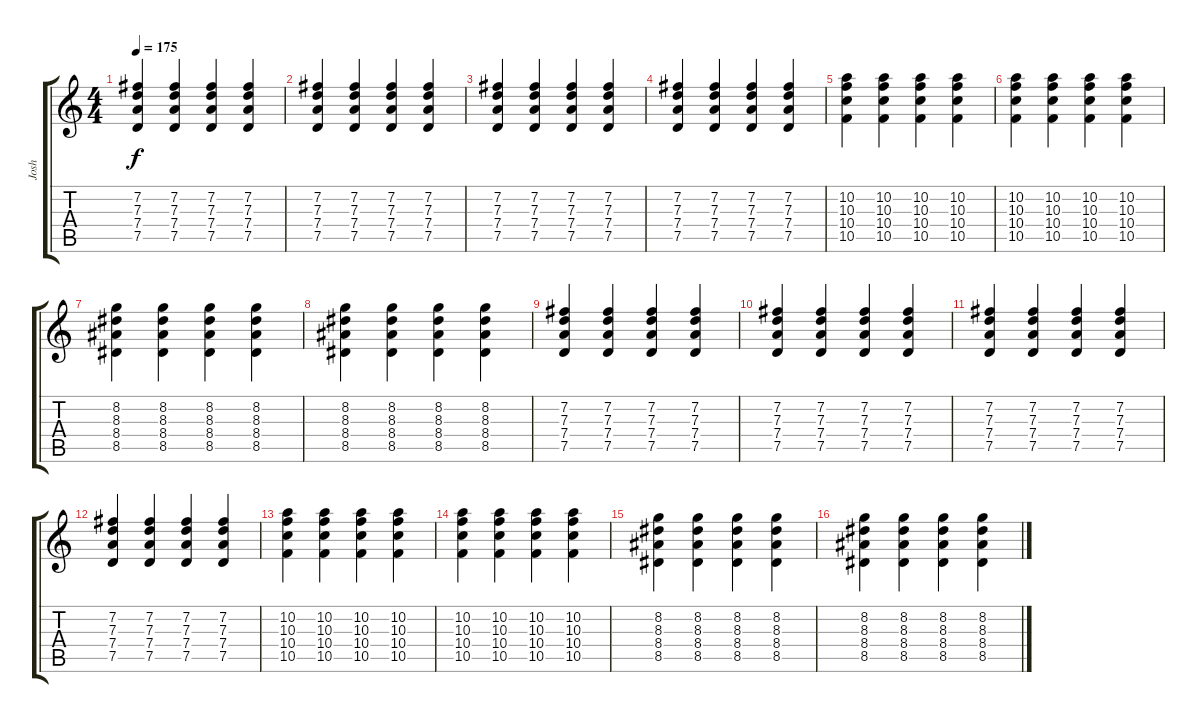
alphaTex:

\track ("Josh" "Josh") {instrument overdrivenguitar}
\staff {score tabs}
\tuning (D4 B3 G3 D3 G2 D2) {hide}
\ts (4 4)
\tempo 175
\clef g2
\ks c
(7.2 7.3 7.4 7.5).4{dy f} (7.2 7.3 7.4 7.5).4 (7.2 7.3 7.4 7.5).4 (7.2 7.3 7.4 7.5).4 |
(7.2 7.3 7.4 7.5).4 (7.2 7.3 7.4 7.5).4 (7.2 7.3 7.4 7.5).4 (7.2 7.3 7.4 7.5).4 |
(7.2 7.3 7.4 7.5).4 (7.2 7.3 7.4 7.5).4 (7.2 7.3 7.4 7.5).4 (7.2 7.3 7.4 7.5).4 |
(7.2 7.3 7.4 7.5).4 (7.2 7.3 7.4 7.5).4 (7.2 7.3 7.4 7.5).4 (7.2 7.3 7.4 7.5).4 |
(10.2 10.3 10.4 10.5).4 (10.2 10.3 10.4 10.5).4 (10.2 10.3 10.4 10.5).4 (10.2 10.3 10.4 10.5).4 |
(10.2 10.3 10.4 10.5).4 (10.2 10.3 10.4 10.5).4 (10.2 10.3 10.4 10.5).4 (10.2 10.3 10.4 10.5).4 |
(8.2 8.3 8.4 8.5).4 (8.2 8.3 8.4 8.5).4 (8.2 8.3 8.4 8.5).4 (8.2 8.3 8.4 8.5).4 |
(8.2 8.3 8.4 8.5).4 (8.2 8.3 8.4 8.5).4 (8.2 8.3 8.4 8.5).4 (8.2 8.3 8.4 8.5).4 |
(7.2 7.3 7.4 7.5).4 (7.2 7.3 7.4 7.5).4 (7.2 7.3 7.4 7.5).4 (7.2 7.3 7.4 7.5).4 |
(7.2 7.3 7.4 7.5).4 (7.2 7.3 7.4 7.5).4 (7.2 7.3 7.4 7.5).4 (7.2 7.3 7.4 7.5).4 |
(7.2 7.3 7.4 7.5).4 (7.2 7.3 7.4 7.5).4 (7.2 7.3 7.4 7.5).4 (7.2 7.3 7.4 7.5).4 |
(7.2 7.3 7.4 7.5).4 (7.2 7.3 7.4 7.5).4 (7.2 7.3 7.4 7.5).4 (7.2 7.3 7.4 7.5).4 |
(10.2 10.3 10.4 10.5).4 (10.2 10.3 10.4 10.5).4 (10.2 10.3 10.4 10.5).4 (10.2 10.3 10.4 10.5).4 |
(10.2 10.3 10.4 10.5).4 (10.2 10.3 10.4 10.5).4 (10.2 10.3 10.4 10.5).4 (10.2 10.3 10.4 10.5).4 |
(8.2 8.3 8.4 8.5).4 (8.2 8.3 8.4 8.5).4 (8.2 8.3 8.4 8.5).4 (8.2 8.3 8.4 8.5).4 |
(8.2 8.3 8.4 8.5).4 (8.2 8.3 8.4 8.5).4 (8.2 8.3 8.4 8.5).4 (8.2 8.3 8.4 8.5).4
